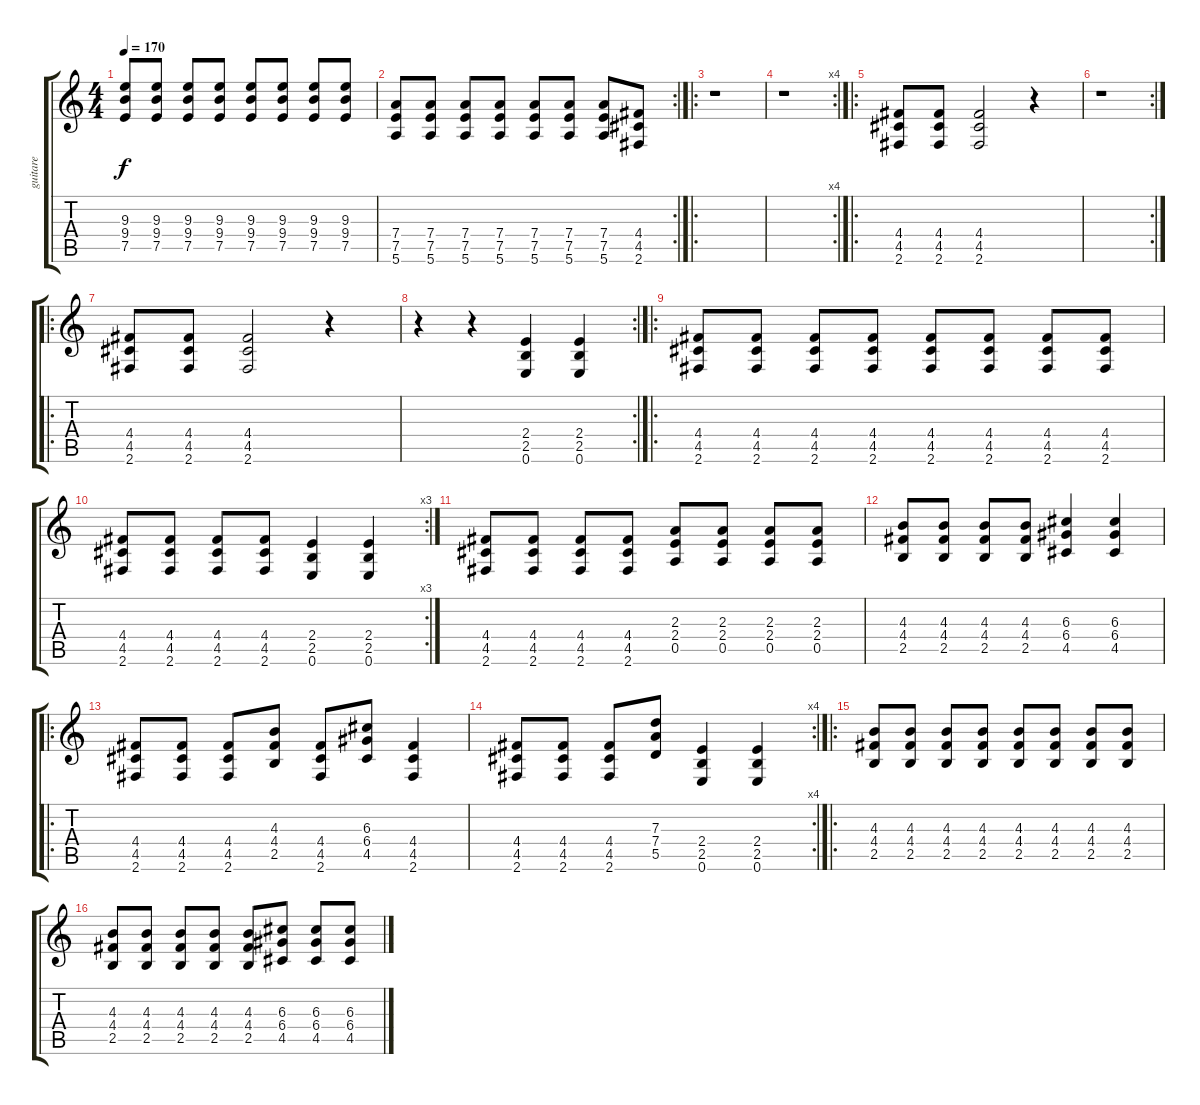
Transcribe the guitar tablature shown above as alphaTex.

\track ("guitare" "guitare") {instrument overdrivenguitar}
\staff {score tabs}
\tuning (E4 B3 G3 D3 A2 E2) {hide}
\ts (4 4)
\tempo 170
\clef g2
\ks c
(9.3 9.4 7.5).8{dy f} (9.3 9.4 7.5).8 (9.3 9.4 7.5).8 (9.3 9.4 7.5).8 (9.3 9.4 7.5).8 (9.3 9.4 7.5).8 (9.3 9.4 7.5).8 (9.3 9.4 7.5).8 |
\rc 2
(7.4 7.5 5.6).8 (7.4 7.5 5.6).8 (7.4 7.5 5.6).8 (7.4 7.5 5.6).8 (7.4 7.5 5.6).8 (7.4 7.5 5.6).8 (7.4 7.5 5.6).8 (4.4 4.5 2.6).8 |
\ro
r.1 |
\rc 4
r.1 |
\ro
(4.4 4.5 2.6).8 (4.4 4.5 2.6).8 (4.4 4.5 2.6).2 r.4 |
\rc 2
r.1 |
\ro
(4.4 4.5 2.6).8 (4.4 4.5 2.6).8 (4.4 4.5 2.6).2 r.4 |
\rc 2
r.4 r.4 (2.4 2.5 0.6).4 (2.4 2.5 0.6).4 |
\ro
(4.4 4.5 2.6).8 (4.4 4.5 2.6).8 (4.4 4.5 2.6).8 (4.4 4.5 2.6).8 (4.4 4.5 2.6).8 (4.4 4.5 2.6).8 (4.4 4.5 2.6).8 (4.4 4.5 2.6).8 |
\rc 3
(4.4 4.5 2.6).8 (4.4 4.5 2.6).8 (4.4 4.5 2.6).8 (4.4 4.5 2.6).8 (2.4 2.5 0.6).4 (2.4 2.5 0.6).4 |
(4.4 4.5 2.6).8 (4.4 4.5 2.6).8 (4.4 4.5 2.6).8 (4.4 4.5 2.6).8 (2.3 2.4 0.5).8 (2.3 2.4 0.5).8 (2.3 2.4 0.5).8 (2.3 2.4 0.5).8 |
(4.3 4.4 2.5).8 (4.3 4.4 2.5).8 (4.3 4.4 2.5).8 (4.3 4.4 2.5).8 (6.3 6.4 4.5).4 (6.3 6.4 4.5).4 |
\ro
(4.4 4.5 2.6).8 (4.4 4.5 2.6).8 (4.4 4.5 2.6).8 (4.3 4.4 2.5).8 (4.4 4.5 2.6).8 (6.3 6.4 4.5).8 (4.4 4.5 2.6).4 |
\rc 4
(4.4 4.5 2.6).8 (4.4 4.5 2.6).8 (4.4 4.5 2.6).8 (7.3 7.4 5.5).8 (2.4 2.5 0.6).4 (2.4 2.5 0.6).4 |
\ro
(4.3 4.4 2.5).8 (4.3 4.4 2.5).8 (4.3 4.4 2.5).8 (4.3 4.4 2.5).8 (4.3 4.4 2.5).8 (4.3 4.4 2.5).8 (4.3 4.4 2.5).8 (4.3 4.4 2.5).8 |
(4.3 4.4 2.5).8 (4.3 4.4 2.5).8 (4.3 4.4 2.5).8 (4.3 4.4 2.5).8 (4.3 4.4 2.5).8 (6.3 6.4 4.5).8 (6.3 6.4 4.5).8 (6.3 6.4 4.5).8
